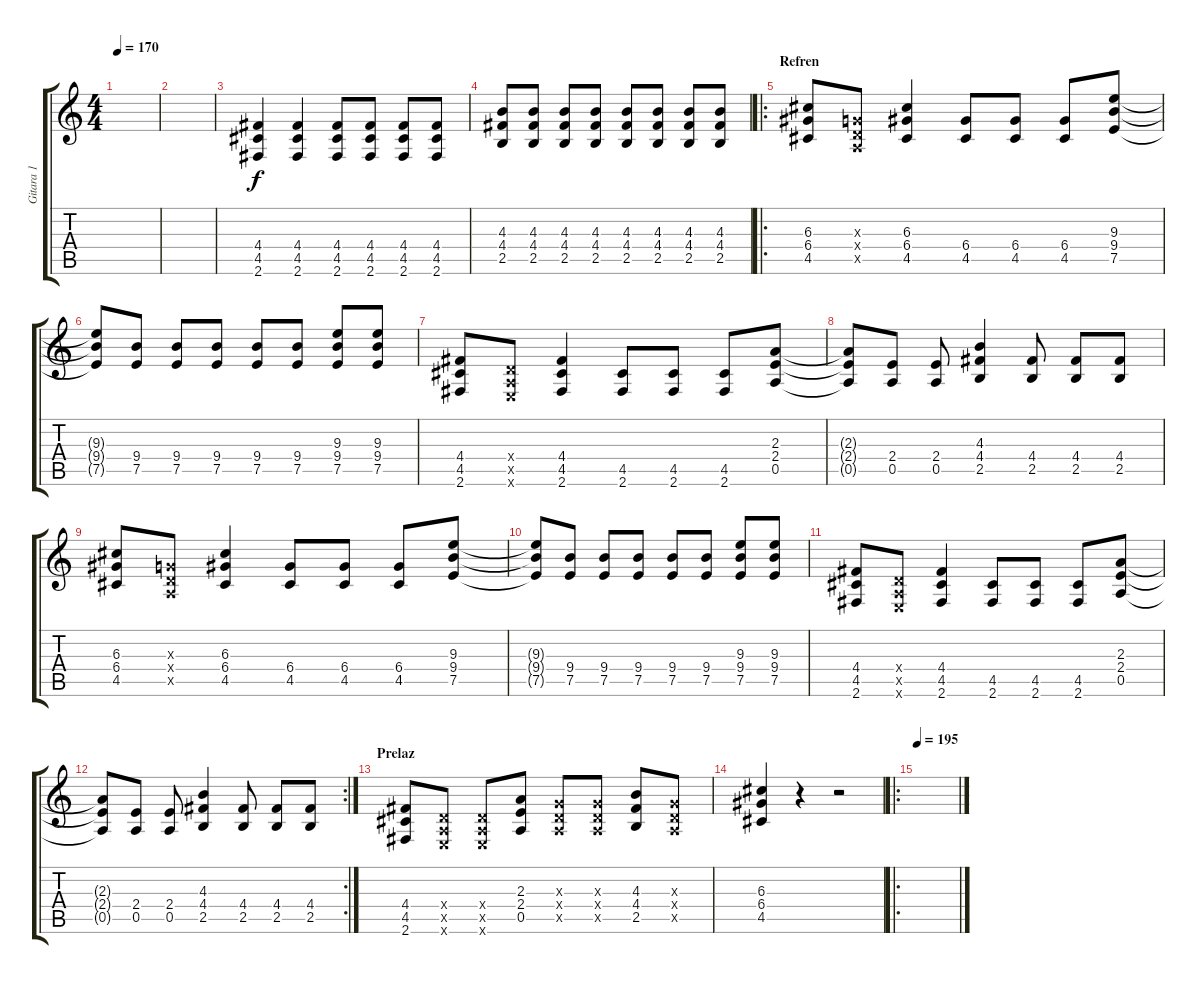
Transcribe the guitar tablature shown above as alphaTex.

\track ("Gitara 1" "Gitara 1") {instrument overdrivenguitar}
\staff {score tabs}
\tuning (E4 B3 G3 D3 A2 E2) {hide}
\ts (4 4)
\tempo 170
\clef g2
\ks c
|
|
(4.4 4.5 2.6).4 (4.4 4.5 2.6).4 (4.4 4.5 2.6).8 (4.4 4.5 2.6).8 (4.4 4.5 2.6).8 (4.4 4.5 2.6).8 |
(4.3 4.4 2.5).8 (4.3 4.4 2.5).8 (4.3 4.4 2.5).8 (4.3 4.4 2.5).8 (4.3 4.4 2.5).8 (4.3 4.4 2.5).8 (4.3 4.4 2.5).8 (4.3 4.4 2.5).8 |
\ro
\section ("" "Refren")
(6.3 6.4 4.5).8 (0.3{x} 0.4{x} 0.5{x}).8 (6.3 6.4 4.5).4 (6.4 4.5).8 (6.4 4.5).8 (6.4 4.5).8 (9.3 9.4 7.5).8 |
(9.3{t} 9.4{t} 7.5{t}).8 (9.4 7.5).8 (9.4 7.5).8 (9.4 7.5).8 (9.4 7.5).8 (9.4 7.5).8 (9.3 9.4 7.5).8 (9.3 9.4 7.5).8 |
(4.4 4.5 2.6).8 (0.4{x} 0.5{x} 0.6{x}).8 (4.4 4.5 2.6).4 (4.5 2.6).8 (4.5 2.6).8 (4.5 2.6).8 (2.3 2.4 0.5).8 |
(2.3{t} 2.4{t} 0.5{t}).8 (2.4 0.5).8 (2.4 0.5).8 (4.3 4.4 2.5).4 (4.4 2.5).8 (4.4 2.5).8 (4.4 2.5).8 |
(6.3 6.4 4.5).8 (0.3{x} 0.4{x} 0.5{x}).8 (6.3 6.4 4.5).4 (6.4 4.5).8 (6.4 4.5).8 (6.4 4.5).8 (9.3 9.4 7.5).8 |
(9.3{t} 9.4{t} 7.5{t}).8 (9.4 7.5).8 (9.4 7.5).8 (9.4 7.5).8 (9.4 7.5).8 (9.4 7.5).8 (9.3 9.4 7.5).8 (9.3 9.4 7.5).8 |
(4.4 4.5 2.6).8 (0.4{x} 0.5{x} 0.6{x}).8 (4.4 4.5 2.6).4 (4.5 2.6).8 (4.5 2.6).8 (4.5 2.6).8 (2.3 2.4 0.5).8 |
\rc 2
(2.3{t} 2.4{t} 0.5{t}).8 (2.4 0.5).8 (2.4 0.5).8 (4.3 4.4 2.5).4 (4.4 2.5).8 (4.4 2.5).8 (4.4 2.5).8 |
\section ("" "Prelaz")
(4.4 4.5 2.6).8 (0.4{x} 0.5{x} 0.6{x}).8 (0.4{x} 0.5{x} 0.6{x}).8 (2.3 2.4 0.5).8 (0.3{x} 0.4{x} 0.5{x}).8 (0.3{x} 0.4{x} 0.5{x}).8 (4.3 4.4 2.5).8 (0.3{x} 0.4{x} 0.5{x}).8 |
(6.3 6.4 4.5).4 r.4 r.2 |
\ro
\tempo 195
